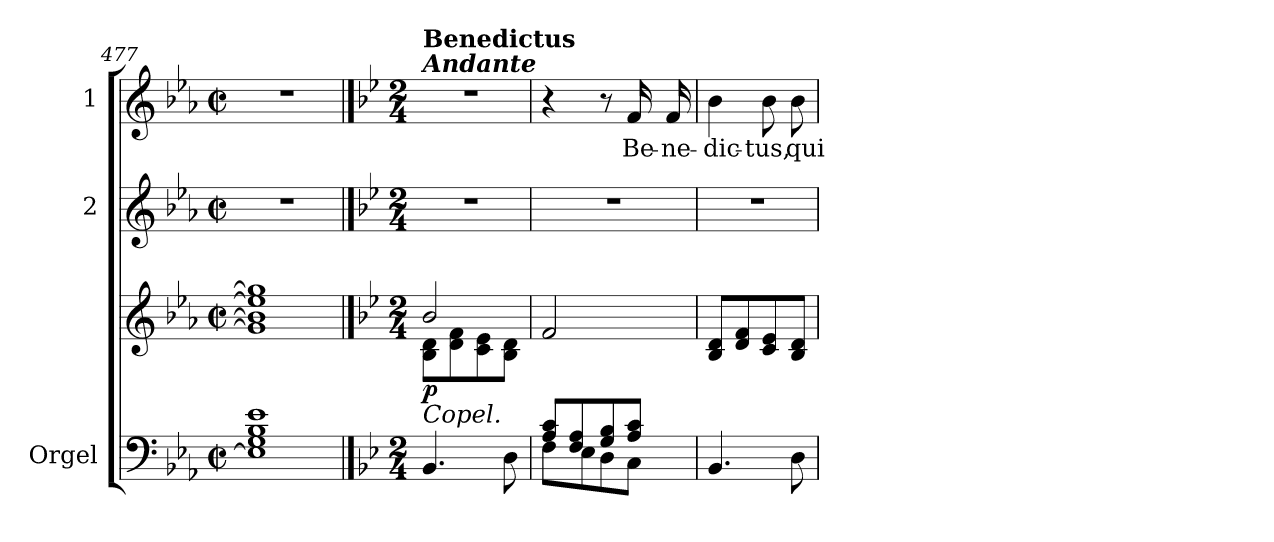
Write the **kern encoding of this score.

**kern	**kern	**dynam	**kern	**kern	**text
*part3	*part3	*part3	*part2	*part1	*part1
*staff4	*staff3	*staff3/4	*staff2	*staff1	*staff1
*I"Orgel	*	*	*I"2	*I"1	*
*I'Org.	*	*	*	*	*
*clefF4	*clefG2	*	*clefG2	*clefG2	*
*k[b-e-a-]	*k[b-e-a-]	*	*k[b-e-a-]	*k[b-e-a-]	*
*E-:	*E-:	*	*E-:	*E-:	*
*M2/2	*M2/2	*	*M2/2	*M2/2	*
*met(c|)	*met(c|)	*	*met(c|)	*met(c|)	*
=477	=477	=477	=477	=477	=477
*^	*	*	*	*	*
1G 1B- 1e-	1E-]	1g] 1b-] 1ee-] 1gg]	.	1r	1r	.
*v	*v	*	*	*	*	*
!!LO:LB:g=z
==478	==478	==478	==478	==478	==478
*k[b-e-]	*k[b-e-]	*	*k[b-e-]	*k[b-e-]	*
*B-:	*B-:	*	*B-:	*B-:	*
*M2/4	*M2/4	*	*M2/4	*M2/4	*
*^	*^	*	*	*	*
!	!	!	!	!	!	!LO:TX:a:Bi:t=Andante	!
!	!	!	!	!	!	!LO:TX:a:B:t=Benedictus	!
!	!	!LO:TX:b:i:t=Copel.	!	!	!	!	!
!	!	!	!	!LO:DY:b	!	!	!
*v	*v	*	*	*	*	*	*
4.BB-/	2b-/	8B-\ 8d\L	p	2r	2r	.
.	.	8d\ 8f\	.	.	.	.
.	.	8c\ 8e-\	.	.	.	.
8D\	.	8B-\ 8d\J	.	.	.	.
*	*v	*v	*	*	*	*
=479	=479	=479	=479	=479	=479
*^	*	*	*	*	*
8A/ 8c/L	8F\L	2f/	.	2r	4r	.
8F/ 8A/	8E-\	.	.	.	.	.
8G/ 8B-/	8D\	.	.	.	8r	.
!	!	!	!	!	!	!LO:LY:b
8A/ 8c/J	8C\J	.	.	.	16f/	Be-
!	!	!	!	!	!	!LO:LY:b
.	.	.	.	.	16f/	-ne-
*v	*v	*	*	*	*	*
=480	=480	=480	=480	=480	=480
!	!	!	!	!	!LO:LY:b
4.BB-/	8B-/ 8d/L	.	2r	4b-\	-dic-
.	8d/ 8f/	.	.	.	.
!	!	!	!	!	!LO:LY:b
.	8c/ 8e-/	.	.	8b-\	-tus,
!	!	!	!	!	!LO:LY:b
8D\	8B-/ 8d/J	.	.	8b-\	qui
=	=	=	=	=	=
*-	*-	*-	*-	*-	*-
